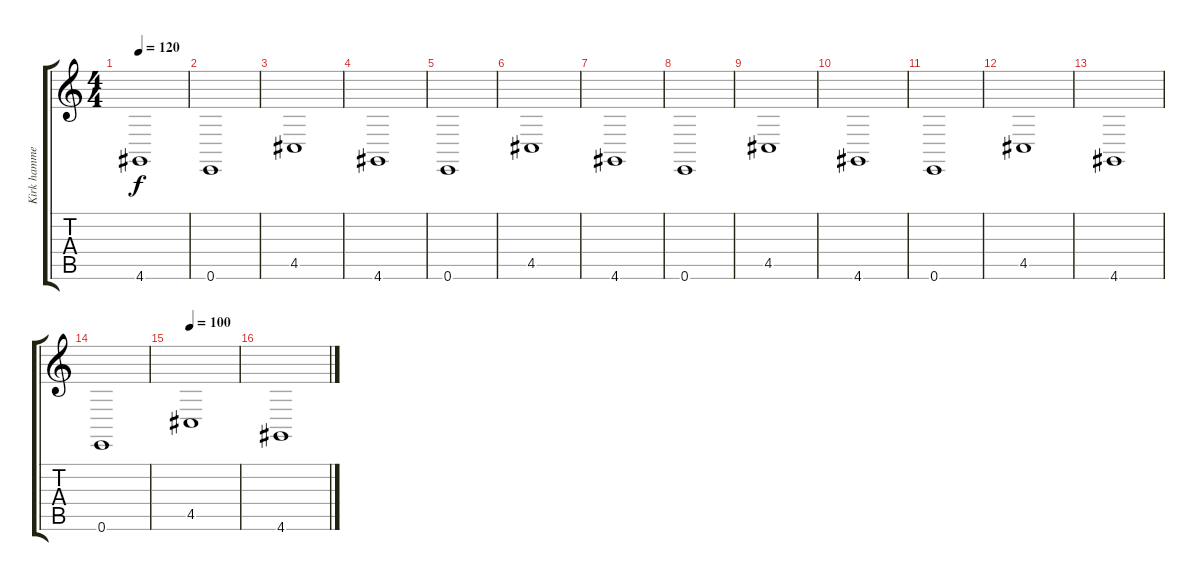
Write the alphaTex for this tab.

\track ("Kirk hammett" "Kirk hamme") {instrument violin}
\staff {score tabs}
\tuning (E4 B3 G3 D3 A2 E2) {hide}
\ts (4 4)
\tempo 120
\clef g2
\ks c
4.6.1{dy f} |
0.6.1 |
4.5.1 |
4.6.1 |
0.6.1 |
4.5.1 |
4.6.1 |
0.6.1 |
4.5.1 |
4.6.1 |
0.6.1 |
4.5.1 |
4.6.1 |
0.6.1 |
\tempo 100
4.5.1 |
4.6.1
